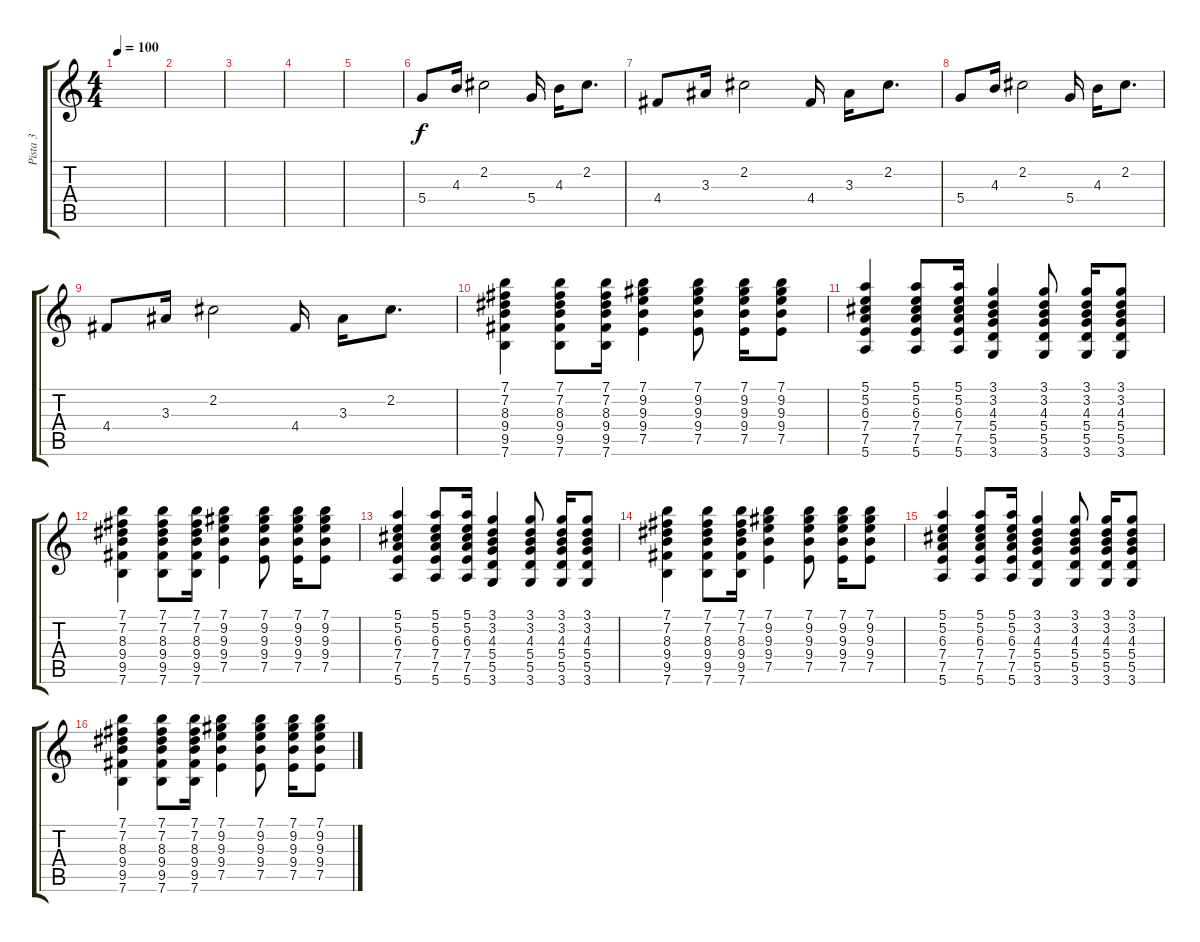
\track ("Pista 3" "Pista 3") {instrument overdrivenguitar}
\staff {score tabs}
\tuning (E4 B3 G3 D3 A2 E2) {hide}
\ts (4 4)
\tempo 100
\clef g2
\ks c
|
|
|
|
|
5.4.8 4.3.16 2.2.2 5.4.16 4.3.16 2.2.8{d} |
4.4.8 3.3.16 2.2.2 4.4.16 3.3.16 2.2.8{d} |
5.4.8 4.3.16 2.2.2 5.4.16 4.3.16 2.2.8{d} |
4.4.8 3.3.16 2.2.2 4.4.16 3.3.16 2.2.8{d} |
(7.1 7.2 8.3 9.4 9.5 7.6).4 (7.1 7.2 8.3 9.4 9.5 7.6).8 (7.1 7.2 8.3 9.4 9.5 7.6).16 (7.1 9.2 9.3 9.4 7.5).4 (7.1 9.2 9.3 9.4 7.5).8 (7.1 9.2 9.3 9.4 7.5).16 (7.1 9.2 9.3 9.4 7.5).8 |
(5.1 5.2 6.3 7.4 7.5 5.6).4 (5.1 5.2 6.3 7.4 7.5 5.6).8 (5.1 5.2 6.3 7.4 7.5 5.6).16 (3.1 3.2 4.3 5.4 5.5 3.6).4 (3.1 3.2 4.3 5.4 5.5 3.6).8 (3.1 3.2 4.3 5.4 5.5 3.6).16 (3.1 3.2 4.3 5.4 5.5 3.6).8 |
(7.1 7.2 8.3 9.4 9.5 7.6).4 (7.1 7.2 8.3 9.4 9.5 7.6).8 (7.1 7.2 8.3 9.4 9.5 7.6).16 (7.1 9.2 9.3 9.4 7.5).4 (7.1 9.2 9.3 9.4 7.5).8 (7.1 9.2 9.3 9.4 7.5).16 (7.1 9.2 9.3 9.4 7.5).8 |
(5.1 5.2 6.3 7.4 7.5 5.6).4 (5.1 5.2 6.3 7.4 7.5 5.6).8 (5.1 5.2 6.3 7.4 7.5 5.6).16 (3.1 3.2 4.3 5.4 5.5 3.6).4 (3.1 3.2 4.3 5.4 5.5 3.6).8 (3.1 3.2 4.3 5.4 5.5 3.6).16 (3.1 3.2 4.3 5.4 5.5 3.6).8 |
(7.1 7.2 8.3 9.4 9.5 7.6).4 (7.1 7.2 8.3 9.4 9.5 7.6).8 (7.1 7.2 8.3 9.4 9.5 7.6).16 (7.1 9.2 9.3 9.4 7.5).4 (7.1 9.2 9.3 9.4 7.5).8 (7.1 9.2 9.3 9.4 7.5).16 (7.1 9.2 9.3 9.4 7.5).8 |
(5.1 5.2 6.3 7.4 7.5 5.6).4 (5.1 5.2 6.3 7.4 7.5 5.6).8 (5.1 5.2 6.3 7.4 7.5 5.6).16 (3.1 3.2 4.3 5.4 5.5 3.6).4 (3.1 3.2 4.3 5.4 5.5 3.6).8 (3.1 3.2 4.3 5.4 5.5 3.6).16 (3.1 3.2 4.3 5.4 5.5 3.6).8 |
(7.1 7.2 8.3 9.4 9.5 7.6).4 (7.1 7.2 8.3 9.4 9.5 7.6).8 (7.1 7.2 8.3 9.4 9.5 7.6).16 (7.1 9.2 9.3 9.4 7.5).4 (7.1 9.2 9.3 9.4 7.5).8 (7.1 9.2 9.3 9.4 7.5).16 (7.1 9.2 9.3 9.4 7.5).8
